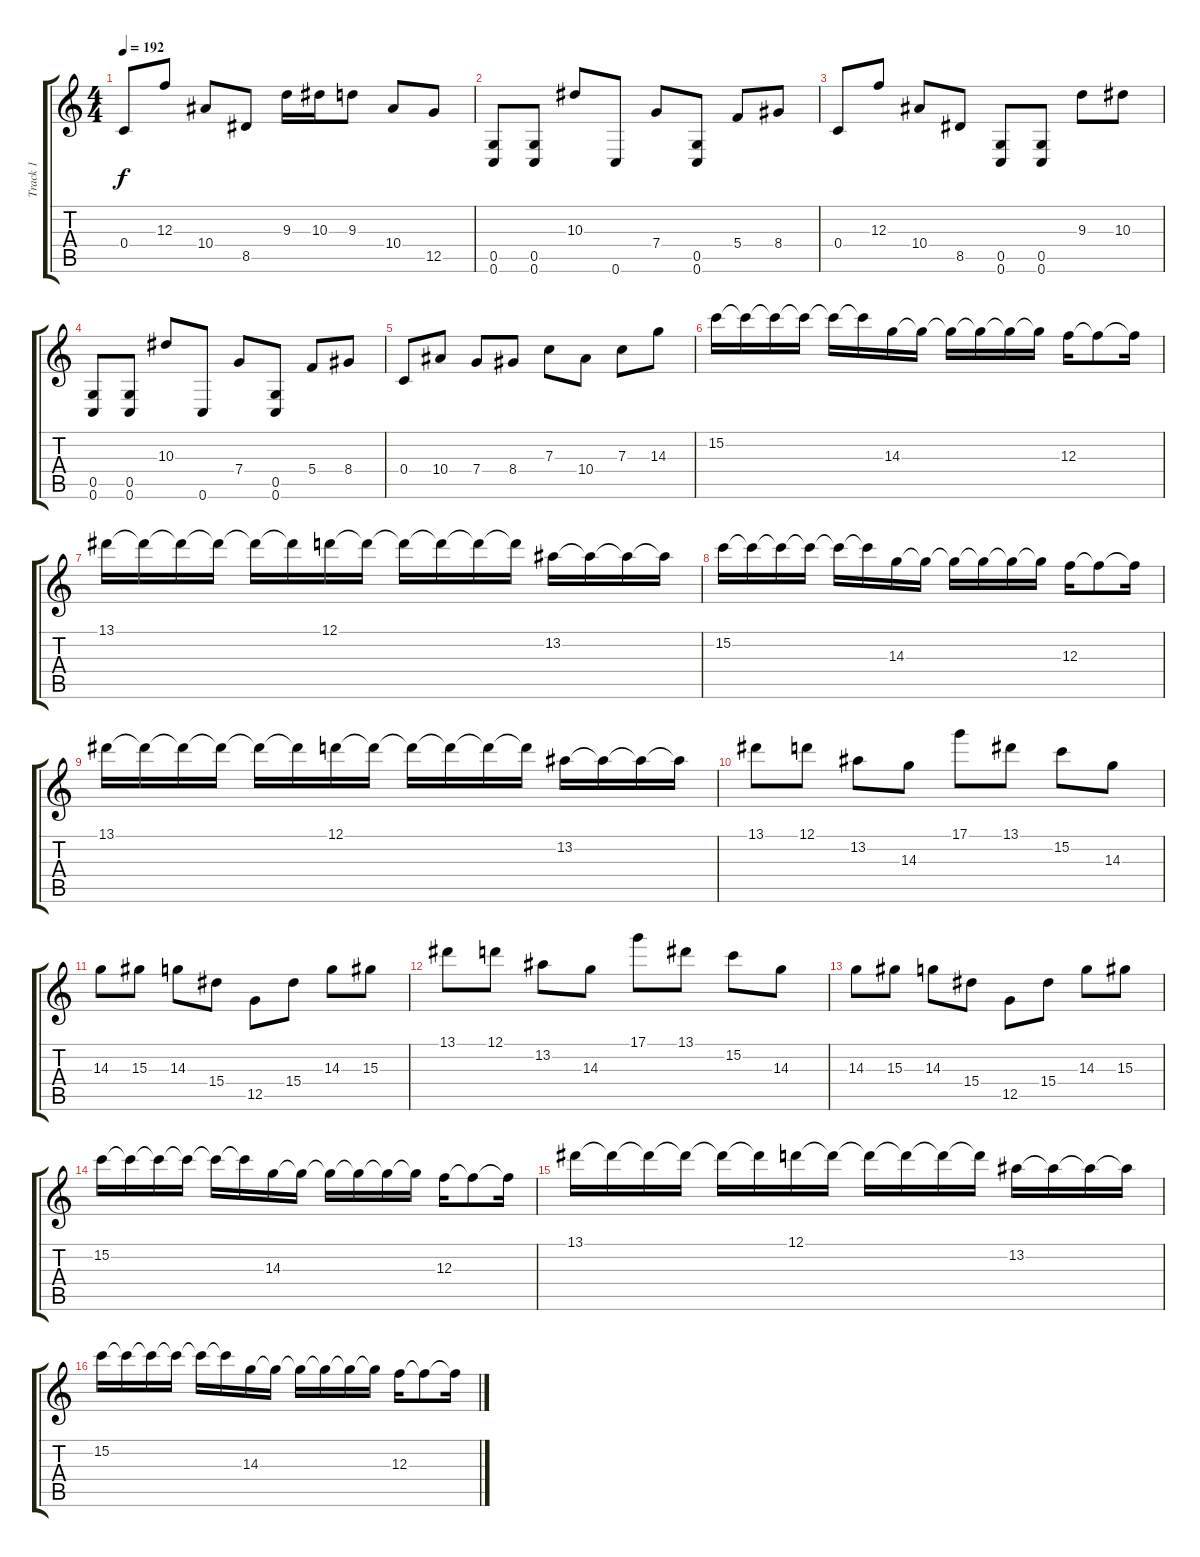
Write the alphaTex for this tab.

\track ("Track 1" "Track 1") {instrument distortionguitar}
\staff {score tabs}
\tuning (D4 A3 F3 C3 G2 C2) {hide}
\ts (4 4)
\tempo 192
\clef g2
\ks c
0.4.8{dy f} 12.3.8 10.4.8 8.5.8 9.3.16 10.3.16 9.3.8 10.4.8 12.5.8 |
(0.5 0.6).8 (0.5 0.6).8 10.3.8 0.6.8 7.4.8 (0.5 0.6).8 5.4.8 8.4.8 |
0.4.8 12.3.8 10.4.8 8.5.8 (0.5 0.6).8 (0.5 0.6).8 9.3.8 10.3.8 |
(0.5 0.6).8 (0.5 0.6).8 10.3.8 0.6.8 7.4.8 (0.5 0.6).8 5.4.8 8.4.8 |
0.4.8 10.4.8 7.4.8 8.4.8 7.3.8 10.4.8 7.3.8 14.3.8 |
15.2.16 15.2{t}.16 15.2{t}.16 15.2{t}.16 15.2{t}.16 15.2{t}.16 14.3.16 14.3{t}.16 14.3{t}.16 14.3{t}.16 14.3{t}.16 14.3{t}.16 12.3.16 12.3{t}.8 12.3{t}.16 |
13.1.16 13.1{t}.16 13.1{t}.16 13.1{t}.16 13.1{t}.16 13.1{t}.16 12.1.16 12.1{t}.16 12.1{t}.16 12.1{t}.16 12.1{t}.16 12.1{t}.16 13.2.16 13.2{t}.16 13.2{t}.16 13.2{t}.16 |
15.2.16 15.2{t}.16 15.2{t}.16 15.2{t}.16 15.2{t}.16 15.2{t}.16 14.3.16 14.3{t}.16 14.3{t}.16 14.3{t}.16 14.3{t}.16 14.3{t}.16 12.3.16 12.3{t}.8 12.3{t}.16 |
13.1.16 13.1{t}.16 13.1{t}.16 13.1{t}.16 13.1{t}.16 13.1{t}.16 12.1.16 12.1{t}.16 12.1{t}.16 12.1{t}.16 12.1{t}.16 12.1{t}.16 13.2.16 13.2{t}.16 13.2{t}.16 13.2{t}.16 |
13.1.8 12.1.8 13.2.8 14.3.8 17.1.8 13.1.8 15.2.8 14.3.8 |
14.3.8 15.3.8 14.3.8 15.4.8 12.5.8 15.4.8 14.3.8 15.3.8 |
13.1.8 12.1.8 13.2.8 14.3.8 17.1.8 13.1.8 15.2.8 14.3.8 |
14.3.8 15.3.8 14.3.8 15.4.8 12.5.8 15.4.8 14.3.8 15.3.8 |
15.2.16 15.2{t}.16 15.2{t}.16 15.2{t}.16 15.2{t}.16 15.2{t}.16 14.3.16 14.3{t}.16 14.3{t}.16 14.3{t}.16 14.3{t}.16 14.3{t}.16 12.3.16 12.3{t}.8 12.3{t}.16 |
13.1.16 13.1{t}.16 13.1{t}.16 13.1{t}.16 13.1{t}.16 13.1{t}.16 12.1.16 12.1{t}.16 12.1{t}.16 12.1{t}.16 12.1{t}.16 12.1{t}.16 13.2.16 13.2{t}.16 13.2{t}.16 13.2{t}.16 |
15.2.16 15.2{t}.16 15.2{t}.16 15.2{t}.16 15.2{t}.16 15.2{t}.16 14.3.16 14.3{t}.16 14.3{t}.16 14.3{t}.16 14.3{t}.16 14.3{t}.16 12.3.16 12.3{t}.8 12.3{t}.16
